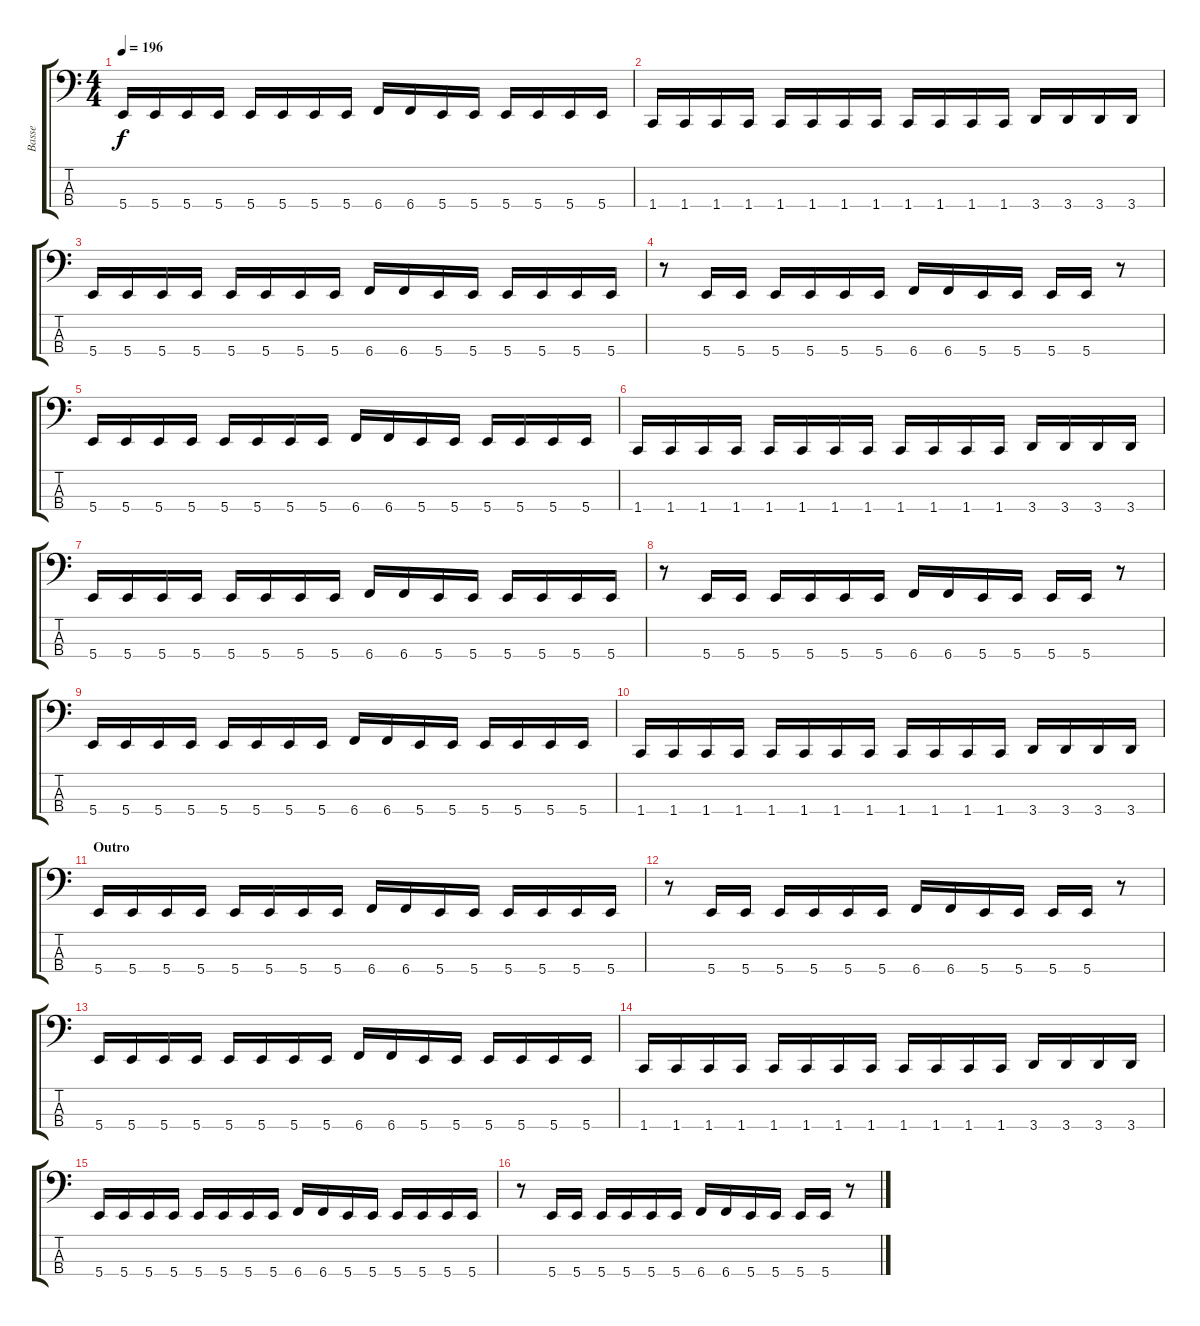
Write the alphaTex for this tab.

\track ("Basse" "Basse") {instrument electricbassfinger}
\staff {score tabs}
\tuning (E2 B1 Gb1 B0) {hide}
\ts (4 4)
\tempo 196
\clef f4
\ks c
5.4.16{dy f} 5.4.16 5.4.16 5.4.16 5.4.16 5.4.16 5.4.16 5.4.16 6.4.16 6.4.16 5.4.16 5.4.16 5.4.16 5.4.16 5.4.16 5.4.16 |
1.4.16 1.4.16 1.4.16 1.4.16 1.4.16 1.4.16 1.4.16 1.4.16 1.4.16 1.4.16 1.4.16 1.4.16 3.4.16 3.4.16 3.4.16 3.4.16 |
5.4.16 5.4.16 5.4.16 5.4.16 5.4.16 5.4.16 5.4.16 5.4.16 6.4.16 6.4.16 5.4.16 5.4.16 5.4.16 5.4.16 5.4.16 5.4.16 |
r.8 5.4.16 5.4.16 5.4.16 5.4.16 5.4.16 5.4.16 6.4.16 6.4.16 5.4.16 5.4.16 5.4.16 5.4.16 r.8 |
5.4.16 5.4.16 5.4.16 5.4.16 5.4.16 5.4.16 5.4.16 5.4.16 6.4.16 6.4.16 5.4.16 5.4.16 5.4.16 5.4.16 5.4.16 5.4.16 |
1.4.16 1.4.16 1.4.16 1.4.16 1.4.16 1.4.16 1.4.16 1.4.16 1.4.16 1.4.16 1.4.16 1.4.16 3.4.16 3.4.16 3.4.16 3.4.16 |
5.4.16 5.4.16 5.4.16 5.4.16 5.4.16 5.4.16 5.4.16 5.4.16 6.4.16 6.4.16 5.4.16 5.4.16 5.4.16 5.4.16 5.4.16 5.4.16 |
r.8 5.4.16 5.4.16 5.4.16 5.4.16 5.4.16 5.4.16 6.4.16 6.4.16 5.4.16 5.4.16 5.4.16 5.4.16 r.8 |
5.4.16 5.4.16 5.4.16 5.4.16 5.4.16 5.4.16 5.4.16 5.4.16 6.4.16 6.4.16 5.4.16 5.4.16 5.4.16 5.4.16 5.4.16 5.4.16 |
1.4.16 1.4.16 1.4.16 1.4.16 1.4.16 1.4.16 1.4.16 1.4.16 1.4.16 1.4.16 1.4.16 1.4.16 3.4.16 3.4.16 3.4.16 3.4.16 |
\section ("" "Outro")
5.4.16 5.4.16 5.4.16 5.4.16 5.4.16 5.4.16 5.4.16 5.4.16 6.4.16 6.4.16 5.4.16 5.4.16 5.4.16 5.4.16 5.4.16 5.4.16 |
r.8 5.4.16 5.4.16 5.4.16 5.4.16 5.4.16 5.4.16 6.4.16 6.4.16 5.4.16 5.4.16 5.4.16 5.4.16 r.8 |
5.4.16 5.4.16 5.4.16 5.4.16 5.4.16 5.4.16 5.4.16 5.4.16 6.4.16 6.4.16 5.4.16 5.4.16 5.4.16 5.4.16 5.4.16 5.4.16 |
1.4.16 1.4.16 1.4.16 1.4.16 1.4.16 1.4.16 1.4.16 1.4.16 1.4.16 1.4.16 1.4.16 1.4.16 3.4.16 3.4.16 3.4.16 3.4.16 |
5.4.16 5.4.16 5.4.16 5.4.16 5.4.16 5.4.16 5.4.16 5.4.16 6.4.16 6.4.16 5.4.16 5.4.16 5.4.16 5.4.16 5.4.16 5.4.16 |
r.8 5.4.16 5.4.16 5.4.16 5.4.16 5.4.16 5.4.16 6.4.16 6.4.16 5.4.16 5.4.16 5.4.16 5.4.16 r.8
